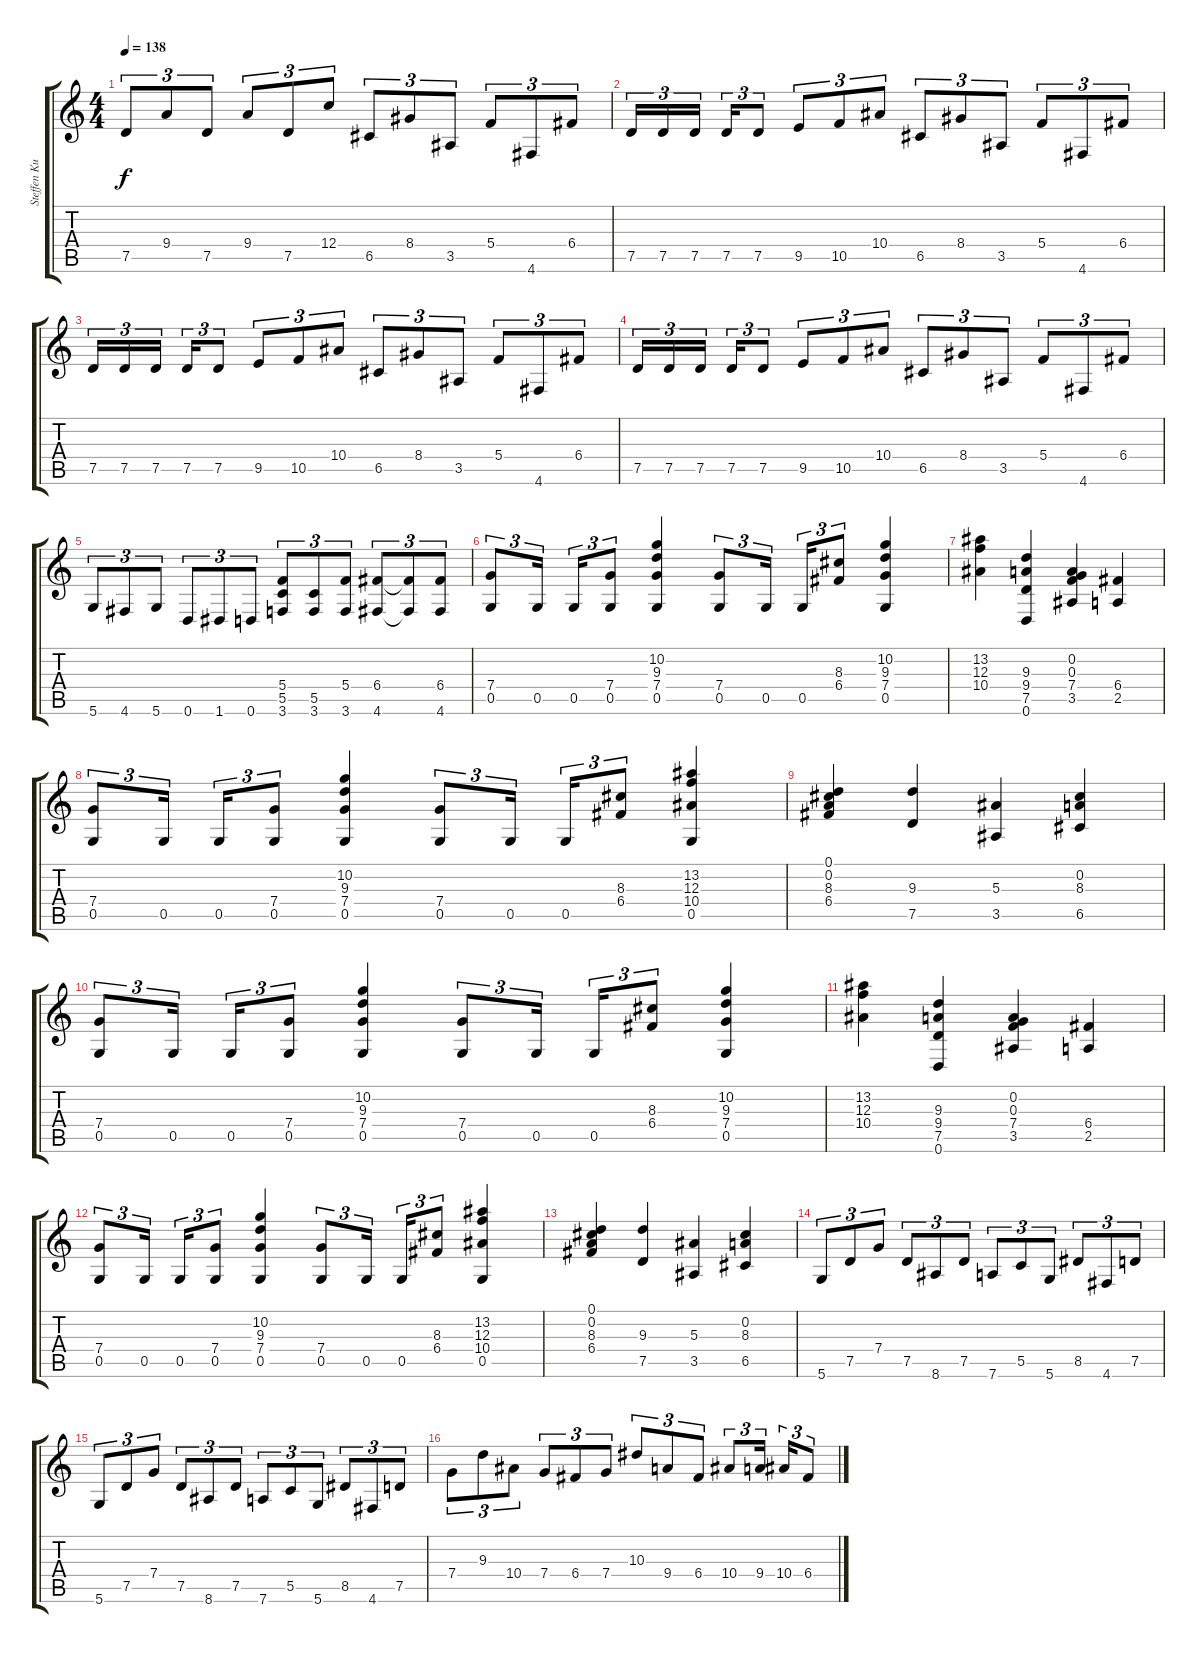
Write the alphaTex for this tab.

\track ("Steffen Kummerer" "Steffen Ku") {instrument distortionguitar}
\staff {score tabs}
\tuning (D4 A3 F3 C3 G2 D2) {hide}
\ts (4 4)
\tempo 138
\clef g2
\ks c
7.5.8{tu (3 2) dy f} 9.4.8{tu (3 2)} 7.5.8{tu (3 2)} 9.4.8{tu (3 2)} 7.5.8{tu (3 2)} 12.4.8{tu (3 2)} 6.5.8{tu (3 2)} 8.4.8{tu (3 2)} 3.5.8{tu (3 2)} 5.4.8{tu (3 2)} 4.6.8{tu (3 2)} 6.4.8{tu (3 2)} |
7.5.16{tu (3 2)} 7.5.16{tu (3 2)} 7.5.16{tu (3 2) beam splitsecondary} 7.5.16{tu (3 2)} 7.5.8{tu (3 2)} 9.5.8{tu (3 2)} 10.5.8{tu (3 2)} 10.4.8{tu (3 2)} 6.5.8{tu (3 2)} 8.4.8{tu (3 2)} 3.5.8{tu (3 2)} 5.4.8{tu (3 2)} 4.6.8{tu (3 2)} 6.4.8{tu (3 2)} |
7.5.16{tu (3 2)} 7.5.16{tu (3 2)} 7.5.16{tu (3 2) beam splitsecondary} 7.5.16{tu (3 2)} 7.5.8{tu (3 2)} 9.5.8{tu (3 2)} 10.5.8{tu (3 2)} 10.4.8{tu (3 2)} 6.5.8{tu (3 2)} 8.4.8{tu (3 2)} 3.5.8{tu (3 2)} 5.4.8{tu (3 2)} 4.6.8{tu (3 2)} 6.4.8{tu (3 2)} |
7.5.16{tu (3 2)} 7.5.16{tu (3 2)} 7.5.16{tu (3 2) beam splitsecondary} 7.5.16{tu (3 2)} 7.5.8{tu (3 2)} 9.5.8{tu (3 2)} 10.5.8{tu (3 2)} 10.4.8{tu (3 2)} 6.5.8{tu (3 2)} 8.4.8{tu (3 2)} 3.5.8{tu (3 2)} 5.4.8{tu (3 2)} 4.6.8{tu (3 2)} 6.4.8{tu (3 2)} |
5.6.8{tu (3 2)} 4.6.8{tu (3 2)} 5.6.8{tu (3 2)} 0.6.8{tu (3 2)} 1.6.8{tu (3 2)} 0.6.8{tu (3 2)} (5.4 5.5 3.6).8{tu (3 2)} (5.5 3.6).8{tu (3 2)} (5.4 3.6).8{tu (3 2)} (6.4 4.6).8{tu (3 2)} (6.4{t} 4.6{t}).8{tu (3 2)} (6.4 4.6).8{tu (3 2)} |
(7.4 0.5).8{tu (3 2)} 0.5.16{tu (3 2) beam splitsecondary} 0.5.16{tu (3 2)} (7.4 0.5).8{tu (3 2)} (10.2 9.3 7.4 0.5).4 (7.4 0.5).8{tu (3 2)} 0.5.16{tu (3 2) beam splitsecondary} 0.5.16{tu (3 2)} (8.3 6.4).8{tu (3 2)} (10.2 9.3 7.4 0.5).4 |
(13.2 12.3 10.4).4 (9.3 9.4 7.5 0.6).4 (0.2 0.3 7.4 3.5).4 (6.4 2.5).4 |
(7.4 0.5).8{tu (3 2)} 0.5.16{tu (3 2) beam splitsecondary} 0.5.16{tu (3 2)} (7.4 0.5).8{tu (3 2)} (10.2 9.3 7.4 0.5).4 (7.4 0.5).8{tu (3 2)} 0.5.16{tu (3 2) beam splitsecondary} 0.5.16{tu (3 2)} (8.3 6.4).8{tu (3 2)} (13.2 12.3 10.4 0.5).4 |
(0.1 0.2 8.3 6.4).4 (9.3 7.5).4 (5.3 3.5).4 (0.2 8.3 6.5).4 |
(7.4 0.5).8{tu (3 2)} 0.5.16{tu (3 2) beam splitsecondary} 0.5.16{tu (3 2)} (7.4 0.5).8{tu (3 2)} (10.2 9.3 7.4 0.5).4 (7.4 0.5).8{tu (3 2)} 0.5.16{tu (3 2) beam splitsecondary} 0.5.16{tu (3 2)} (8.3 6.4).8{tu (3 2)} (10.2 9.3 7.4 0.5).4 |
(13.2 12.3 10.4).4 (9.3 9.4 7.5 0.6).4 (0.2 0.3 7.4 3.5).4 (6.4 2.5).4 |
(7.4 0.5).8{tu (3 2)} 0.5.16{tu (3 2) beam splitsecondary} 0.5.16{tu (3 2)} (7.4 0.5).8{tu (3 2)} (10.2 9.3 7.4 0.5).4 (7.4 0.5).8{tu (3 2)} 0.5.16{tu (3 2) beam splitsecondary} 0.5.16{tu (3 2)} (8.3 6.4).8{tu (3 2)} (13.2 12.3 10.4 0.5).4 |
(0.1 0.2 8.3 6.4).4 (9.3 7.5).4 (5.3 3.5).4 (0.2 8.3 6.5).4 |
5.6.8{tu (3 2)} 7.5.8{tu (3 2)} 7.4.8{tu (3 2)} 7.5.8{tu (3 2)} 8.6.8{tu (3 2)} 7.5.8{tu (3 2)} 7.6.8{tu (3 2)} 5.5.8{tu (3 2)} 5.6.8{tu (3 2)} 8.5.8{tu (3 2)} 4.6.8{tu (3 2)} 7.5.8{tu (3 2)} |
5.6.8{tu (3 2)} 7.5.8{tu (3 2)} 7.4.8{tu (3 2)} 7.5.8{tu (3 2)} 8.6.8{tu (3 2)} 7.5.8{tu (3 2)} 7.6.8{tu (3 2)} 5.5.8{tu (3 2)} 5.6.8{tu (3 2)} 8.5.8{tu (3 2)} 4.6.8{tu (3 2)} 7.5.8{tu (3 2)} |
7.4.8{tu (3 2)} 9.3.8{tu (3 2)} 10.4.8{tu (3 2)} 7.4.8{tu (3 2)} 6.4.8{tu (3 2)} 7.4.8{tu (3 2)} 10.3.8{tu (3 2)} 9.4.8{tu (3 2)} 6.4.8{tu (3 2)} 10.4.8{tu (3 2)} 9.4.16{tu (3 2) beam splitsecondary} 10.4.16{tu (3 2)} 6.4.8{tu (3 2)}
